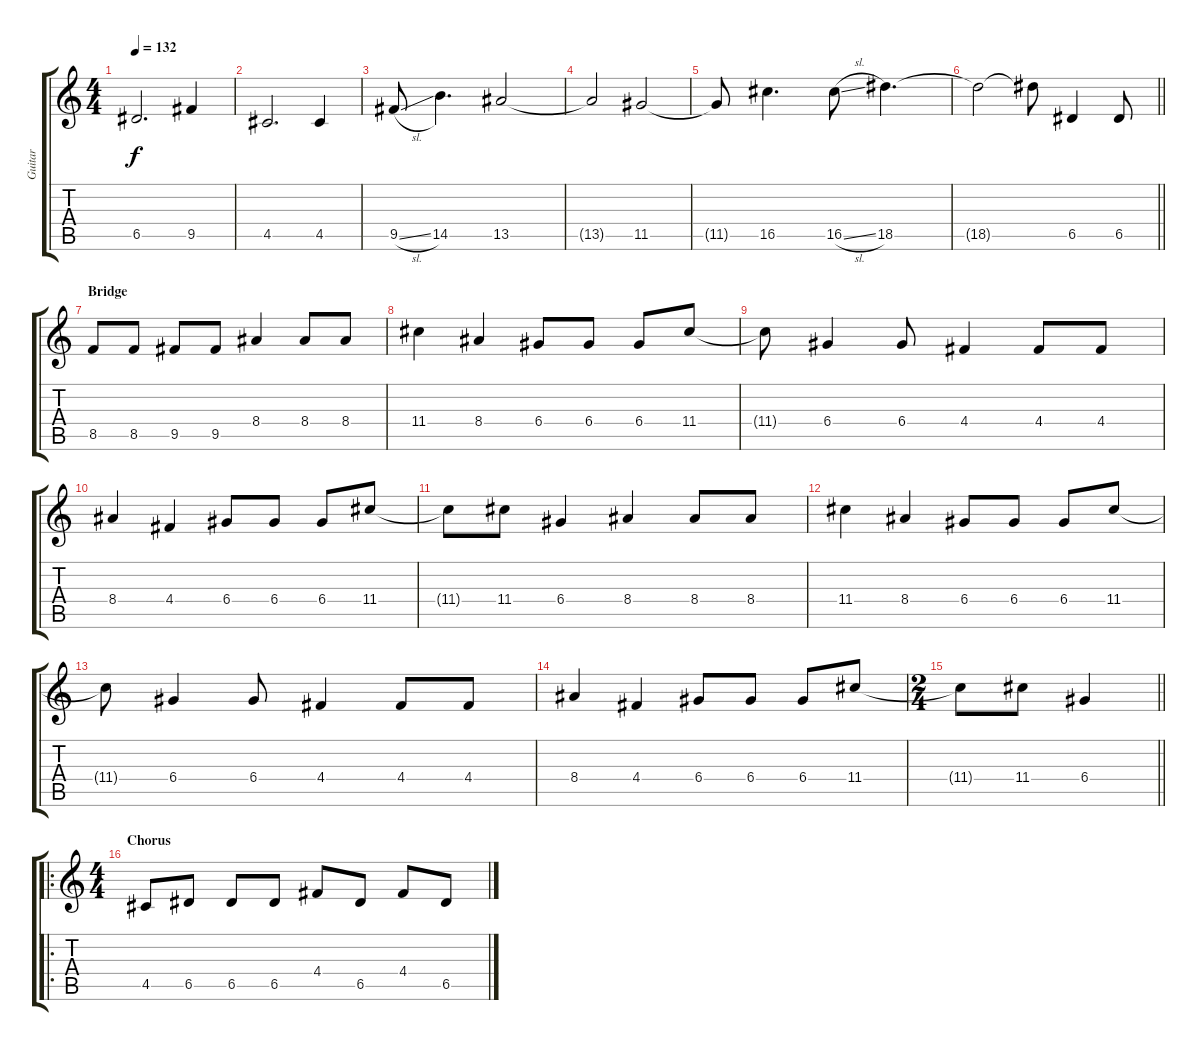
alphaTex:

\track ("Guitar" "Guitar") {instrument electricguitarmuted}
\staff {score tabs}
\tuning (E4 B3 G3 D3 A2 E2) {hide}
\ts (4 4)
\tempo 132
\clef g2
\ks c
6.5.2{d dy f} 9.5.4 |
4.5.2{d} 4.5.4 |
9.5{sl}.8 14.5.4{d} 13.5.2 |
13.5{t}.2 11.5.2 |
11.5{t}.8 16.5.4{d} 16.5{sl}.8 18.5.4{d} |
\barLineRight lightlight
18.5{t}.2 18.5{t}.8 6.5.4 6.5.8 |
\section ("" "Bridge")
8.5.8 8.5.8 9.5.8 9.5.8 8.4.4 8.4.8 8.4.8 |
11.4.4 8.4.4 6.4.8 6.4.8 6.4.8 11.4.8 |
11.4{t}.8 6.4.4 6.4.8 4.4.4 4.4.8 4.4.8 |
8.4.4 4.4.4 6.4.8 6.4.8 6.4.8 11.4.8 |
11.4{t}.8 11.4.8 6.4.4 8.4.4 8.4.8 8.4.8 |
11.4.4 8.4.4 6.4.8 6.4.8 6.4.8 11.4.8 |
11.4{t}.8 6.4.4 6.4.8 4.4.4 4.4.8 4.4.8 |
8.4.4 4.4.4 6.4.8 6.4.8 6.4.8 11.4.8 |
\ts (2 4)
\barLineRight lightlight
11.4{t}.8 11.4.8 6.4.4 |
\ro
\ts (4 4)
\section ("" "Chorus")
4.5.8{volume 13} 6.5.8 6.5.8 6.5.8 4.4.8 6.5.8 4.4.8 6.5.8
